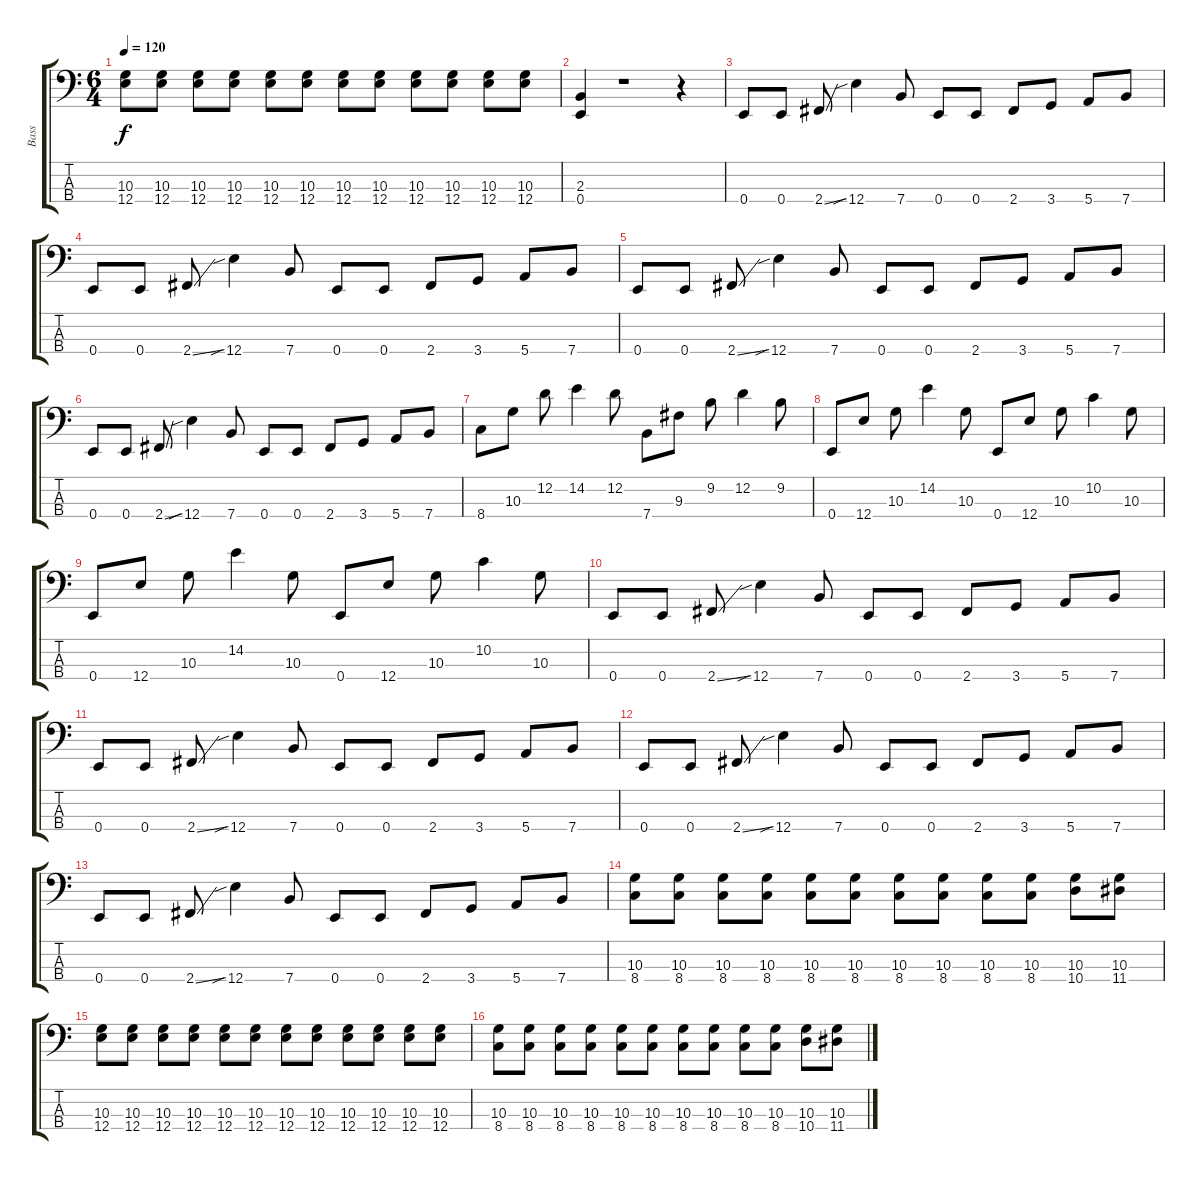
\track ("Bass" "Bass") {instrument electricbassfinger}
\staff {score tabs}
\tuning (G2 D2 A1 E1) {hide}
\ts (6 4)
\tempo 120
\clef f4
\ks c
(10.3 12.4).8{dy f} (10.3 12.4).8 (10.3 12.4).8 (10.3 12.4).8 (10.3 12.4).8 (10.3 12.4).8 (10.3 12.4).8 (10.3 12.4).8 (10.3 12.4).8 (10.3 12.4).8 (10.3 12.4).8 (10.3 12.4).8 |
(2.3 0.4).4 r.1 r.4 |
0.4.8 0.4.8 2.4{ss}.8 12.4{sib}.4 7.4.8 0.4.8 0.4.8 2.4.8 3.4.8 5.4.8 7.4.8 |
0.4.8 0.4.8 2.4{ss}.8 12.4{sib}.4 7.4.8 0.4.8 0.4.8 2.4.8 3.4.8 5.4.8 7.4.8 |
0.4.8 0.4.8 2.4{ss}.8 12.4{sib}.4 7.4.8 0.4.8 0.4.8 2.4.8 3.4.8 5.4.8 7.4.8 |
0.4.8 0.4.8 2.4{ss}.8 12.4{sib}.4 7.4.8 0.4.8 0.4.8 2.4.8 3.4.8 5.4.8 7.4.8 |
8.4.8 10.3.8 12.2.8 14.2.4 12.2.8 7.4.8 9.3.8 9.2.8 12.2.4 9.2.8 |
0.4.8 12.4.8 10.3.8 14.2.4 10.3.8 0.4.8 12.4.8 10.3.8 10.2.4 10.3.8 |
0.4.8 12.4.8 10.3.8 14.2.4 10.3.8 0.4.8 12.4.8 10.3.8 10.2.4 10.3.8 |
0.4.8 0.4.8 2.4{ss}.8 12.4{sib}.4 7.4.8 0.4.8 0.4.8 2.4.8 3.4.8 5.4.8 7.4.8 |
0.4.8 0.4.8 2.4{ss}.8 12.4{sib}.4 7.4.8 0.4.8 0.4.8 2.4.8 3.4.8 5.4.8 7.4.8 |
0.4.8 0.4.8 2.4{ss}.8 12.4{sib}.4 7.4.8 0.4.8 0.4.8 2.4.8 3.4.8 5.4.8 7.4.8 |
0.4.8 0.4.8 2.4{ss}.8 12.4{sib}.4 7.4.8 0.4.8 0.4.8 2.4.8 3.4.8 5.4.8 7.4.8 |
(10.3 8.4).8 (10.3 8.4).8 (10.3 8.4).8 (10.3 8.4).8 (10.3 8.4).8 (10.3 8.4).8 (10.3 8.4).8 (10.3 8.4).8 (10.3 8.4).8 (10.3 8.4).8 (10.3 10.4).8 (10.3 11.4).8 |
(10.3 12.4).8 (10.3 12.4).8 (10.3 12.4).8 (10.3 12.4).8 (10.3 12.4).8 (10.3 12.4).8 (10.3 12.4).8 (10.3 12.4).8 (10.3 12.4).8 (10.3 12.4).8 (10.3 12.4).8 (10.3 12.4).8 |
(10.3 8.4).8 (10.3 8.4).8 (10.3 8.4).8 (10.3 8.4).8 (10.3 8.4).8 (10.3 8.4).8 (10.3 8.4).8 (10.3 8.4).8 (10.3 8.4).8 (10.3 8.4).8 (10.3 10.4).8 (10.3 11.4).8
